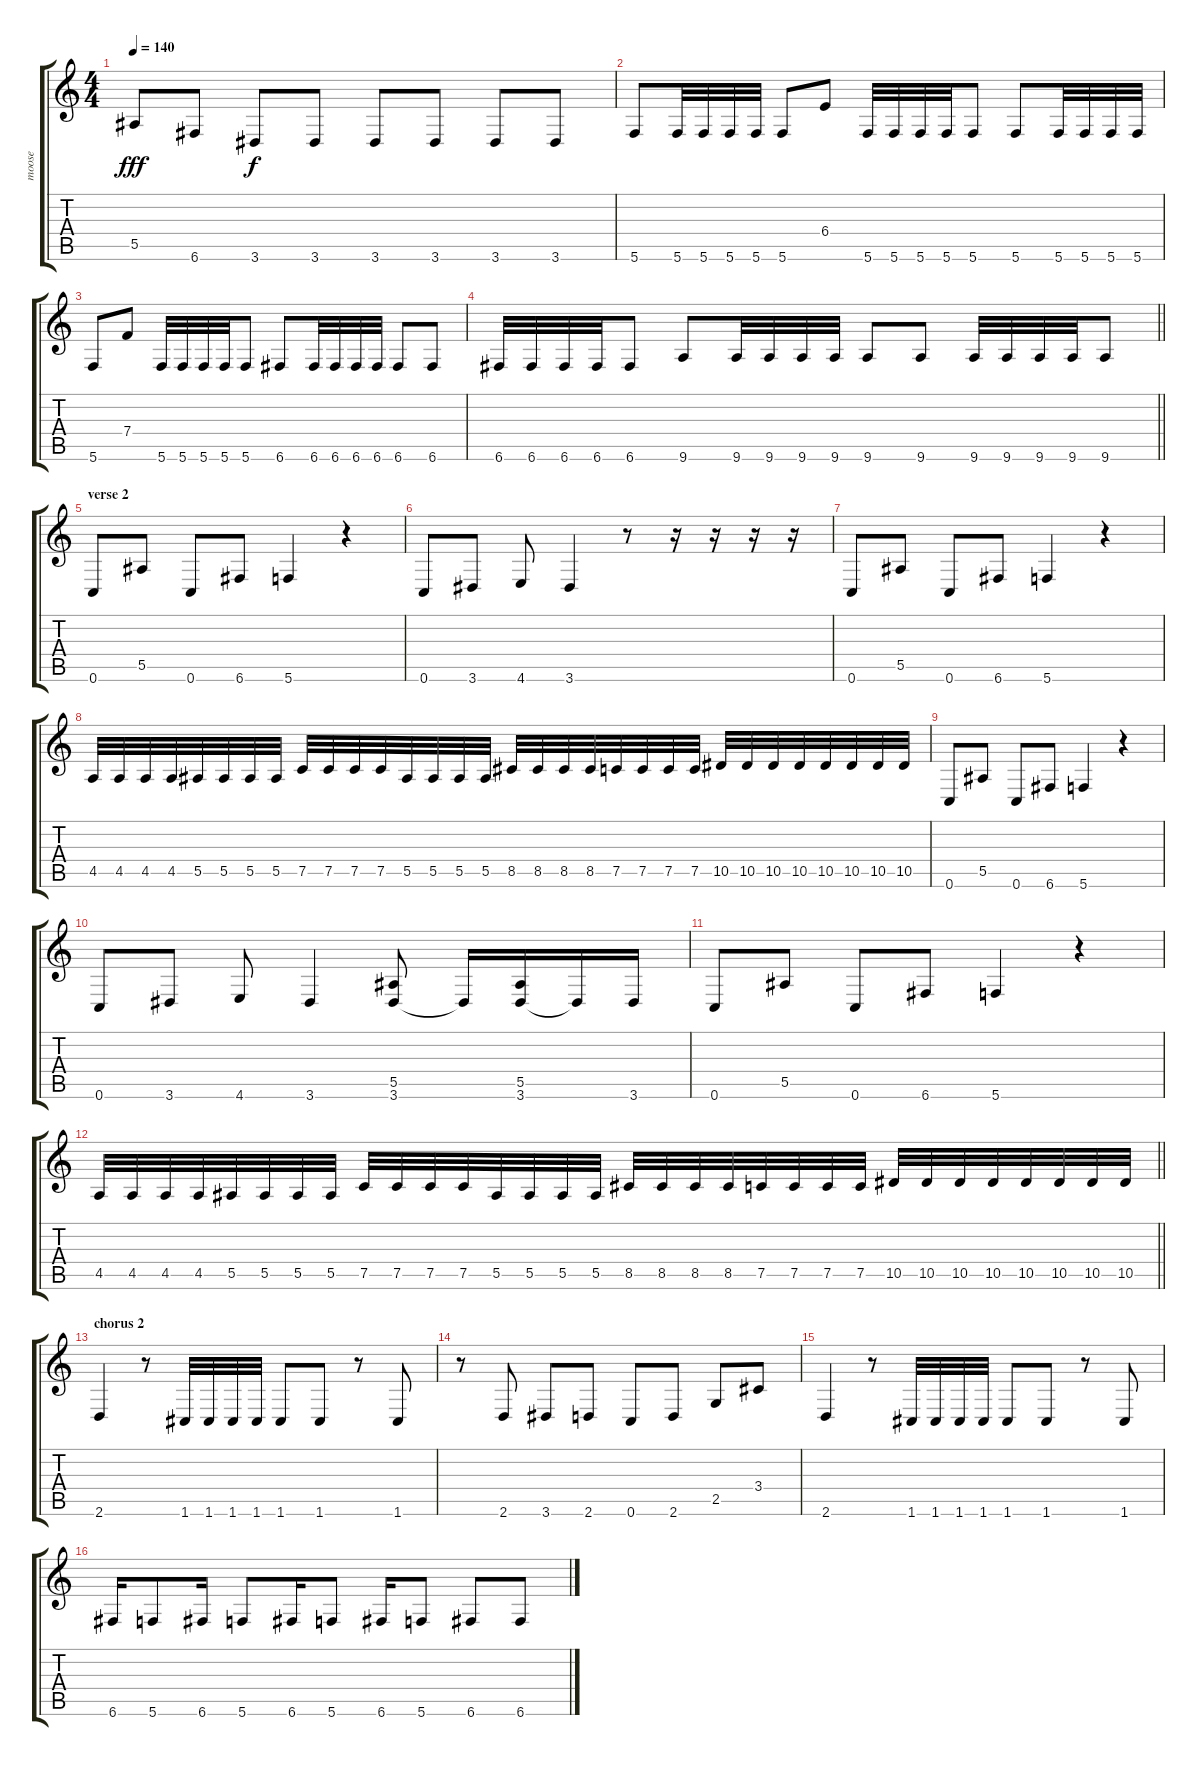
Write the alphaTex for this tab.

\track ("moose" "moose") {solo instrument slapbass1}
\staff {score tabs}
\tuning (C4 G3 Eb3 Bb2 F2 C2) {hide}
\ts (4 4)
\tempo 140
\clef g2
\ks c
5.5.8{dy fff} 6.6.8 3.6.8{dy f} 3.6.8 3.6.8 3.6.8 3.6.8 3.6.8 |
5.6.8 5.6.32 5.6.32 5.6.32 5.6.32 5.6.8 6.4.8 5.6.32 5.6.32 5.6.32 5.6.32 5.6.8 5.6.8 5.6.32 5.6.32 5.6.32 5.6.32 |
5.6.8 7.4.8 5.6.32 5.6.32 5.6.32 5.6.32 5.6.8 6.6.8 6.6.32 6.6.32 6.6.32 6.6.32 6.6.8 6.6.8 |
\barLineRight lightlight
6.6.32 6.6.32 6.6.32 6.6.32 6.6.8 9.6.8 9.6.32 9.6.32 9.6.32 9.6.32 9.6.8 9.6.8 9.6.32 9.6.32 9.6.32 9.6.32 9.6.8 |
\section ("" "verse 2")
0.6.8 5.5.8 0.6.8 6.6.8 5.6.4 r.4 |
0.6.8 3.6.8 4.6.8 3.6.4 r.8 r.16 r.16 r.16 r.16 |
0.6.8 5.5.8 0.6.8 6.6.8 5.6.4 r.4 |
4.5.32 4.5.32 4.5.32 4.5.32 5.5.32 5.5.32 5.5.32 5.5.32 7.5.32 7.5.32 7.5.32 7.5.32 5.5.32 5.5.32 5.5.32 5.5.32 8.5.32 8.5.32 8.5.32 8.5.32 7.5.32 7.5.32 7.5.32 7.5.32 10.5.32 10.5.32 10.5.32 10.5.32 10.5.32 10.5.32 10.5.32 10.5.32 |
0.6.8 5.5.8 0.6.8 6.6.8 5.6.4 r.4 |
0.6.8 3.6.8 4.6.8 3.6.4 (5.5 3.6).8 3.6{t}.16 (5.5 3.6).16 3.6{t}.16 3.6.16 |
0.6.8 5.5.8 0.6.8 6.6.8 5.6.4 r.4 |
\barLineRight lightlight
4.5.32 4.5.32 4.5.32 4.5.32 5.5.32 5.5.32 5.5.32 5.5.32 7.5.32 7.5.32 7.5.32 7.5.32 5.5.32 5.5.32 5.5.32 5.5.32 8.5.32 8.5.32 8.5.32 8.5.32 7.5.32 7.5.32 7.5.32 7.5.32 10.5.32 10.5.32 10.5.32 10.5.32 10.5.32 10.5.32 10.5.32 10.5.32 |
\section ("" "chorus 2")
2.6.4 r.8 1.6.32 1.6.32 1.6.32 1.6.32 1.6.8 1.6.8 r.8 1.6.8 |
r.8 2.6.8 3.6.8 2.6.8 0.6.8 2.6.8 2.5.8 3.4.8 |
2.6.4 r.8 1.6.32 1.6.32 1.6.32 1.6.32 1.6.8 1.6.8 r.8 1.6.8 |
6.6.16 5.6.8 6.6.16 5.6.8 6.6.16 5.6.8 6.6.16 5.6.8 6.6.8 6.6.8
